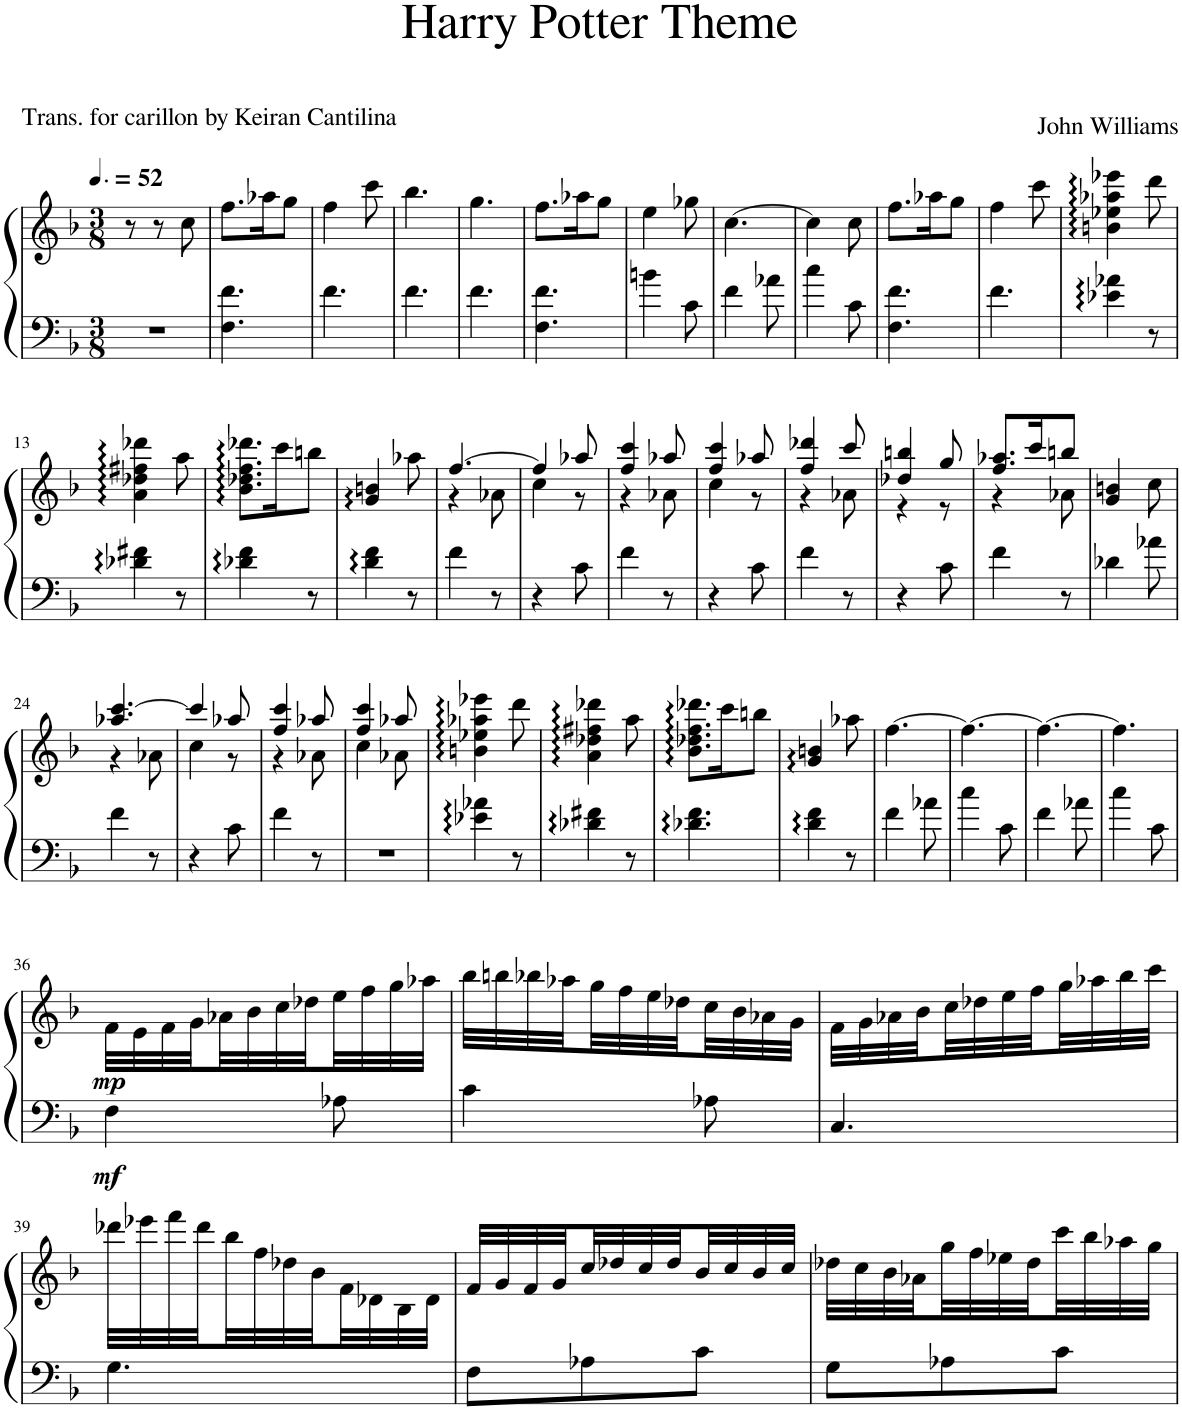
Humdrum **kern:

**kern	**kern	**dynam
*part1	*part1	*part1
*staff2	*staff1	*staff1/2
*I"Piano	*	*
*I'Pno.	*	*
*clefF4	*clefG2	*
*k[b-]	*k[b-]	*
*M3/8	*M3/8	*
*MM78	*MM78	*
=1	=1	=1
4.r	8r	.
.	8r	.
.	8cc\	.
=2	=2	=2
4.F\ 4.f\	8.ff\L	.
.	16aa-X\K	.
.	8gg\J	.
=3	=3	=3
4.f\	4ff\	.
.	8ccc\	.
=4	=4	=4
4.f\	4.bb-\	.
=5	=5	=5
4.f\	4.gg\	.
=6	=6	=6
4.F\ 4.f\	8.ff\L	.
.	16aa-X\K	.
.	8gg\J	.
=7	=7	=7
4bn\	4ee\	.
8c\	8gg-X\	.
=8	=8	=8
4f\	[4.cc\	.
8a-X\	.	.
=9	=9	=9
4cc\	4cc\]	.
8c\	8cc\	.
=10	=10	=10
4.F\ 4.f\	8.ff\L	.
.	16aa-X\K	.
.	8gg\J	.
=11	=11	=11
4.f\	4ff\	.
.	8ccc\	.
=12	=12	=12
4e-X\:: 4a-X\::	4bn\ 4ee-X\ 4aa-X\ 4eee-X\	.
8r	8ddd\	.
!!LO:LB:g=z
=13	=13	=13
4d-X\:: 4f#X\::	4a\ 4dd-X\ 4ff#X\ 4ddd-X\	.
8r	8aa\	.
=14	=14	=14
4d-X\:: 4f\::	8.b-\ 8.dd-X\ 8.ff\ 8.ddd-X\L	.
.	16ccc\K	.
8r	8bbn\J	.
=15	=15	=15
4d\:: 4f\::	4g/ 4bn/	.
8r	8aa-X\	.
=16	=16	=16
*	*^	*
4f\	[4.ff/	4r	.
8r	.	8a-X\	.
=17	=17	=17	=17
4r	4ff/]	4cc\	.
8c\	8aa-X/	8r	.
=18	=18	=18	=18
4f\	4ff/ 4ccc/	4r	.
8r	8aa-X/	8a-X\	.
=19	=19	=19	=19
4r	4ff/ 4ccc/	4cc\	.
8c\	8aa-X/	8r	.
=20	=20	=20	=20
4f\	4ff/ 4ddd-X/	4r	.
8r	8ccc/	8a-X\	.
=21	=21	=21	=21
4r	4dd-X/ 4bbn/	4r	.
8c\	8gg/	8r	.
=22	=22	=22	=22
4f\	8.ff/ 8.aa-X/L	4r	.
.	16ccc/K	.	.
8r	8bbn/J	8a-X\	.
*	*v	*v	*
=23	=23	=23
4d-X\	4g/ 4bn/	.
8a-X\	8cc\	.
!!LO:LB:g=z
=24	=24	=24
*	*^	*
4f\	4.aa-X/ [4.ccc/	4r	.
8r	.	8a-X\	.
=25	=25	=25	=25
4r	4ccc/]	4cc\	.
8c\	8aa-X/	8r	.
=26	=26	=26	=26
4f\	4ff/ 4ccc/	4r	.
8r	8aa-X/	8a-X\	.
=27	=27	=27	=27
4.r	4ff/ 4ccc/	4cc\	.
.	8aa-X/	8a-X\	.
*	*v	*v	*
=28	=28	=28
4e-X\:: 4a-X\::	4bn\ 4ee-X\ 4aa-X\ 4eee-X\	.
8r	8ddd\	.
=29	=29	=29
4d-X\:: 4f#X\::	4a\ 4dd-X\ 4ff#X\ 4ddd-X\	.
8r	8aa\	.
=30	=30	=30
4.d-X\:: 4.f\::	8.b-\ 8.dd-X\ 8.ff\ 8.ddd-X\L	.
.	16ccc\K	.
.	8bbn\J	.
=31	=31	=31
4d\:: 4f\::	4g/ 4bn/	.
8r	8aa-X\	.
=32	=32	=32
4f\	[4.ff\	.
8a-X\	.	.
=33	=33	=33
4cc\	4.ff\_	.
8c\	.	.
=34	=34	=34
4f\	4.ff\_	.
8a-X\	.	.
=35	=35	=35
4cc\	4.ff\]	.
8c\	.	.
!!LO:LB:g=z
=36	=36	=36
!	!	!LO:DY:b=2
!	!	!LO:DY:n=1:b
4F\	32f\LLL	mf mp
.	32e\	.
.	32f\	.
.	32g\	.
.	32a-X\	.
.	32b-\	.
.	32cc\	.
.	32dd-X\	.
8A-X\	32ee\	.
.	32ff\	.
.	32gg\	.
.	32aa-X\JJJ	.
=37	=37	=37
4c\	32bb-\LLL	.
.	32bbn\	.
.	32bb-X\	.
.	32aa-X\	.
.	32gg\	.
.	32ff\	.
.	32ee\	.
.	32dd-X\	.
8A-X\	32cc\	.
.	32b-\	.
.	32a-X\	.
.	32g\JJJ	.
=38	=38	=38
4.C/	32f\LLL	.
.	32g\	.
.	32a-X\	.
.	32b-\	.
.	32cc\	.
.	32dd-X\	.
.	32ee\	.
.	32ff\	.
.	32gg\	.
.	32aa-X\	.
.	32bb-\	.
.	32ccc\JJJ	.
!!LO:LB:g=z
=39	=39	=39
4.G\	32ddd-X\LLL	.
.	32eee-X\	.
.	32fff\	.
.	32ddd-\	.
.	32bb-\	.
.	32ff\	.
.	32dd-X\	.
.	32b-\	.
.	32f\	.
.	32d-X\	.
.	32B-\	.
.	32d-\JJJ	.
=40	=40	=40
8F\L	32f/LLL	.
.	32g/	.
.	32f/	.
.	32g/	.
8A-X\	32cc/	.
.	32dd-X/	.
.	32cc/	.
.	32dd-/	.
8c\J	32b-/	.
.	32cc/	.
.	32b-/	.
.	32cc/JJJ	.
=41	=41	=41
8G\L	32dd-X\LLL	.
.	32cc\	.
.	32b-\	.
.	32a-X\	.
8A-X\	32gg\	.
.	32ff\	.
.	32ee-X\	.
.	32dd-\	.
8c\J	32ccc\	.
.	32bb-\	.
.	32aa-X\	.
.	32gg\JJJ	.
=	=	=
*-	*-	*-
